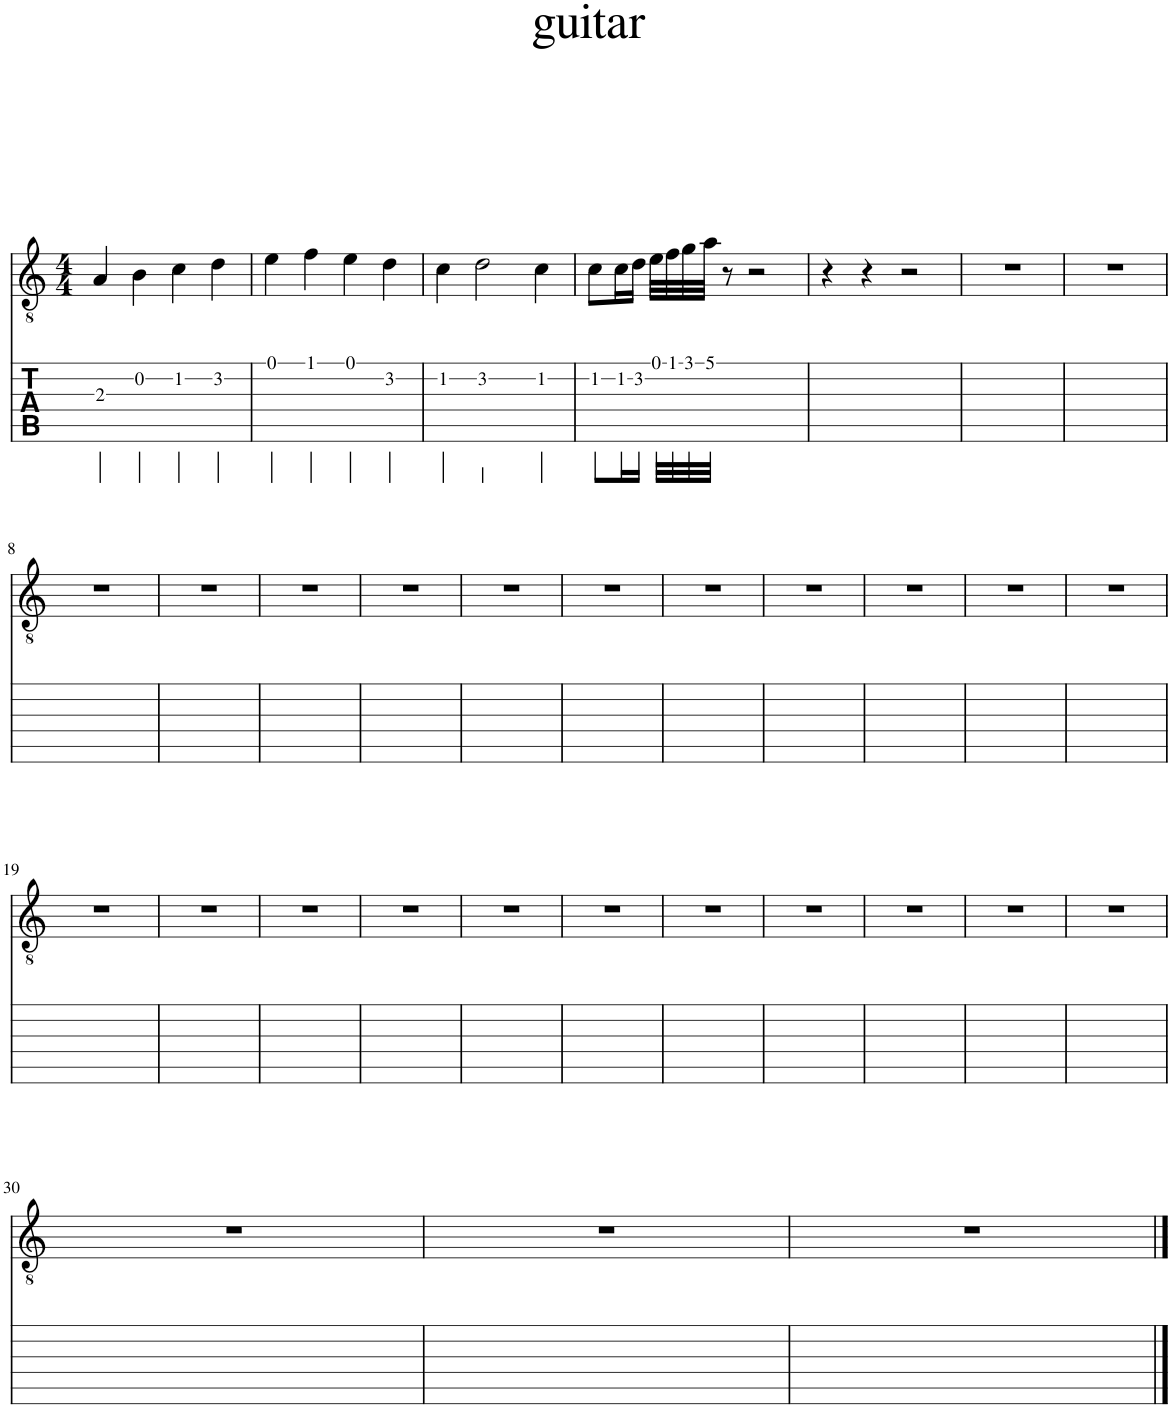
**kern	**kern
*part1	*part1
*staff2	*staff1
*I"Acoustic Guitar	*
*I'Guit.	*
*stria6	*
*	*clefGv2
*k[]	*k[]
*M4/4	*M4/4
=1	=1
4A\	4A/
4B\	4B\
4c\	4c\
4d\	4d\
=2	=2
4e\	4e\
4f\	4f\
4e\	4e\
4d\	4d\
=3	=3
4c\	4c\
2d\	2d\
4c\	4c\
=4	=4
8c\L	8c\L
16c\L	16c\L
16d\JJ	16d\JJ
32e\LLL	32e\LLL
32f\	32f\
32g\	32g\
32a\JJJ	32a\JJJ
8r	8r
2r	2r
=5	=5
4r	4r
4r	4r
2r	2r
=6	=6
1r	1r
=7	=7
1r	1r
!!LO:LB:g=z
=8	=8
1r	1r
=9	=9
1r	1r
=10	=10
1r	1r
=11	=11
1r	1r
=12	=12
1r	1r
=13	=13
1r	1r
=14	=14
1r	1r
=15	=15
1r	1r
=16	=16
1r	1r
=17	=17
1r	1r
=18	=18
1r	1r
!!LO:LB:g=z
=19	=19
1r	1r
=20	=20
1r	1r
=21	=21
1r	1r
=22	=22
1r	1r
=23	=23
1r	1r
=24	=24
1r	1r
=25	=25
1r	1r
=26	=26
1r	1r
=27	=27
1r	1r
=28	=28
1r	1r
=29	=29
1r	1r
!!LO:LB:g=z
=30	=30
1r	1r
=31	=31
1r	1r
=32	=32
1r	1r
==	==
*-	*-
